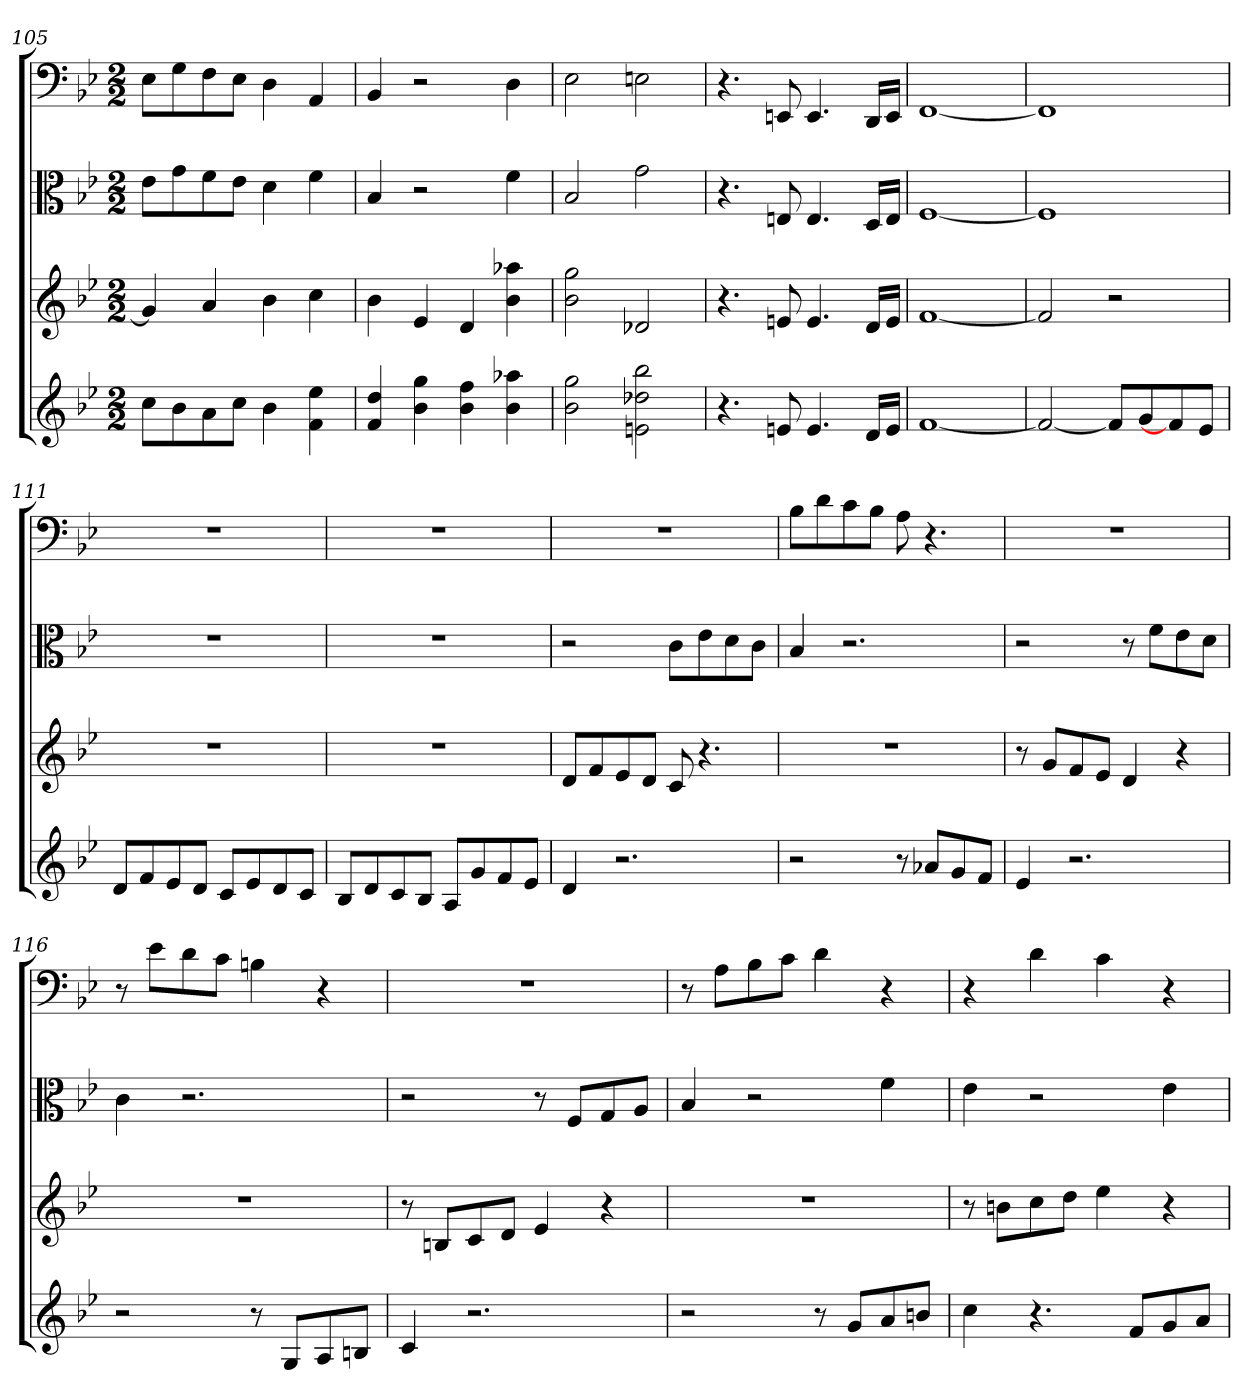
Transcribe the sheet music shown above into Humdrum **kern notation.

**kern	**kern	**kern	**kern
*part4	*part3	*part2	*part1
*staff4	*staff3	*staff2	*staff1
*	*	*clefC3	*clefF4
*k[b-e-]	*k[b-e-]	*k[b-e-]	*k[b-e-]
*B-:	*B-:	*B-:	*B-:
*M2/2	*M2/2	*M2/2	*M2/2
=105	=105	=105	=105
8ccL	4g]	8e-\L	8E-\L
8b-	.	8g\	8G\
8a	4a	8f\	8F\
8ccJ	.	8e-\J	8E-\J
4b-	4b-	4d	4D
4f 4ee-	4cc	4f	4AA
=106	=106	=106	=106
4f 4dd	4b-	4B-	4BB-
4b- 4gg	4e-	2r	2r
4b- 4ff	4d	.	.
4b- 4aa-X	4b- 4aa-X	4f	4D
=107	=107	=107	=107
2b- 2gg	2b- 2gg	2B-	2E-
2en 2dd-X 2bb-	2d-X	2g	2En
=108	=108	=108	=108
4.r	4.r	4.r	4.r
8en	8en	8En	8EEn
4.e	4.e	4.E	4.EE
16dLL	16dLL	16D/LL	16DD/LL
16eJJ	16eJJ	16E/JJ	16EE/JJ
=109	=109	=109	=109
[1f	[1f	[1F	[1FF
=110	=110	=110	=110
2f_	2f]	1F]	1FF]
8fL]	2r	.	.
8g	.	.	.
8f]	.	.	.
8e-J	.	.	.
=111	=111	=111	=111
8dL	1r	1r	1r
8f	.	.	.
8e-	.	.	.
8dJ	.	.	.
8cL	.	.	.
8e-	.	.	.
8d	.	.	.
8cJ	.	.	.
=112	=112	=112	=112
8B-L	1r	1r	1r
8d	.	.	.
8c	.	.	.
8B-J	.	.	.
8AL	.	.	.
8g	.	.	.
8f	.	.	.
8e-J	.	.	.
=113	=113	=113	=113
4d	8dL	2r	1r
.	8f	.	.
2.r	8e-	.	.
.	8dJ	.	.
.	8c	8c\L	.
.	4.r	8e-\	.
.	.	8d\	.
.	.	8c\J	.
=114	=114	=114	=114
2r	1r	4B-	8B-\L
.	.	.	8d\
.	.	2.r	8c\
.	.	.	8B-\J
8r	.	.	8A
8a-XL	.	.	4.r
8g	.	.	.
8fJ	.	.	.
=115	=115	=115	=115
4e-	8r	2r	1r
.	8gL	.	.
2.r	8f	.	.
.	8e-J	.	.
.	4d	8r	.
.	.	8f\L	.
.	4r	8e-\	.
.	.	8d\J	.
=116	=116	=116	=116
2r	1r	4c	8r
.	.	.	8e-\L
.	.	2.r	8d\
.	.	.	8c\J
8r	.	.	4Bn
8GL	.	.	.
8A	.	.	4r
8BnJ	.	.	.
=117	=117	=117	=117
4c	8r	2r	1r
.	8BnL	.	.
2.r	8c	.	.
.	8dJ	.	.
.	4e-	8r	.
.	.	8F/L	.
.	4r	8G/	.
.	.	8A/J	.
=118	=118	=118	=118
2r	1r	4B-	8r
.	.	.	8A\L
.	.	2r	8B-\
.	.	.	8c\J
8r	.	.	4d
8gL	.	.	.
8a	.	4f	4r
8bnJ	.	.	.
=119	=119	=119	=119
4cc	8r	4e-	4r
.	8bnL	.	.
4.r	8cc	2r	4d
.	8ddJ	.	.
.	4ee-	.	4c
8fL	.	.	.
8g	4r	4e-	4r
8aJ	.	.	.
=	=	=	=
*-	*-	*-	*-
